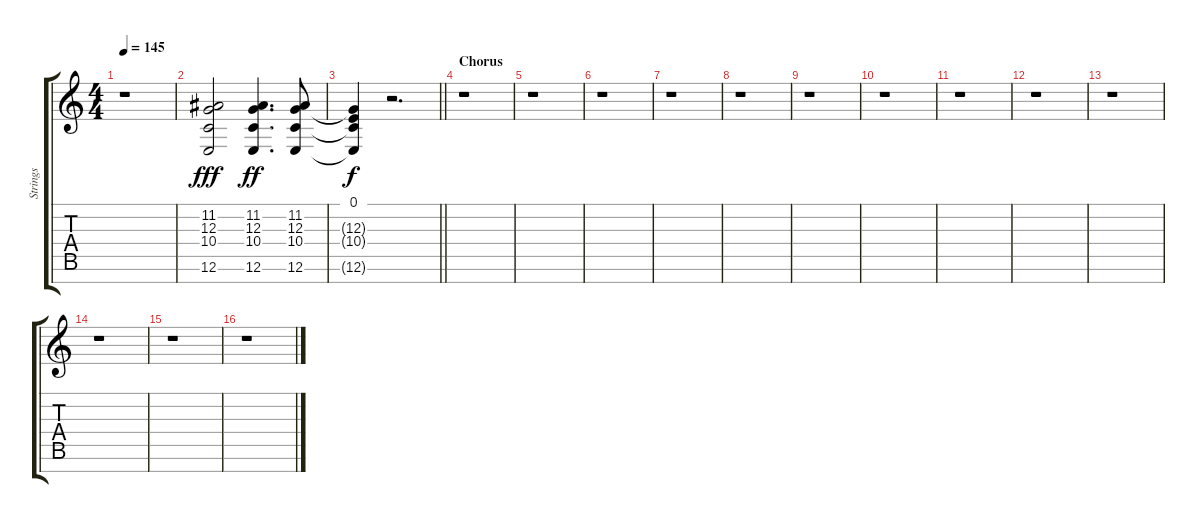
\track ("Strings" "Strings") {instrument stringensemble1}
\staff {score tabs}
\tuning (E4 B3 G3 D3 A2 E2 B1) {hide}
\ts (4 4)
\tempo 145
\clef g2
\ks c
r.1{dy f} |
(11.2 12.3 10.4 12.6).2{dy fff} (11.2 12.3 10.4 12.6).4{d dy ff} (11.2 12.3 10.4 12.6).8 |
\barLineRight lightlight
(0.1 12.3{t} 10.4{t} 12.6{t}).4{dy f} r.2{d} |
\section ("" "Chorus")
r.1 |
r.1 |
r.1 |
r.1 |
r.1 |
r.1 |
r.1 |
r.1 |
r.1 |
r.1 |
r.1 |
r.1 |
r.1
